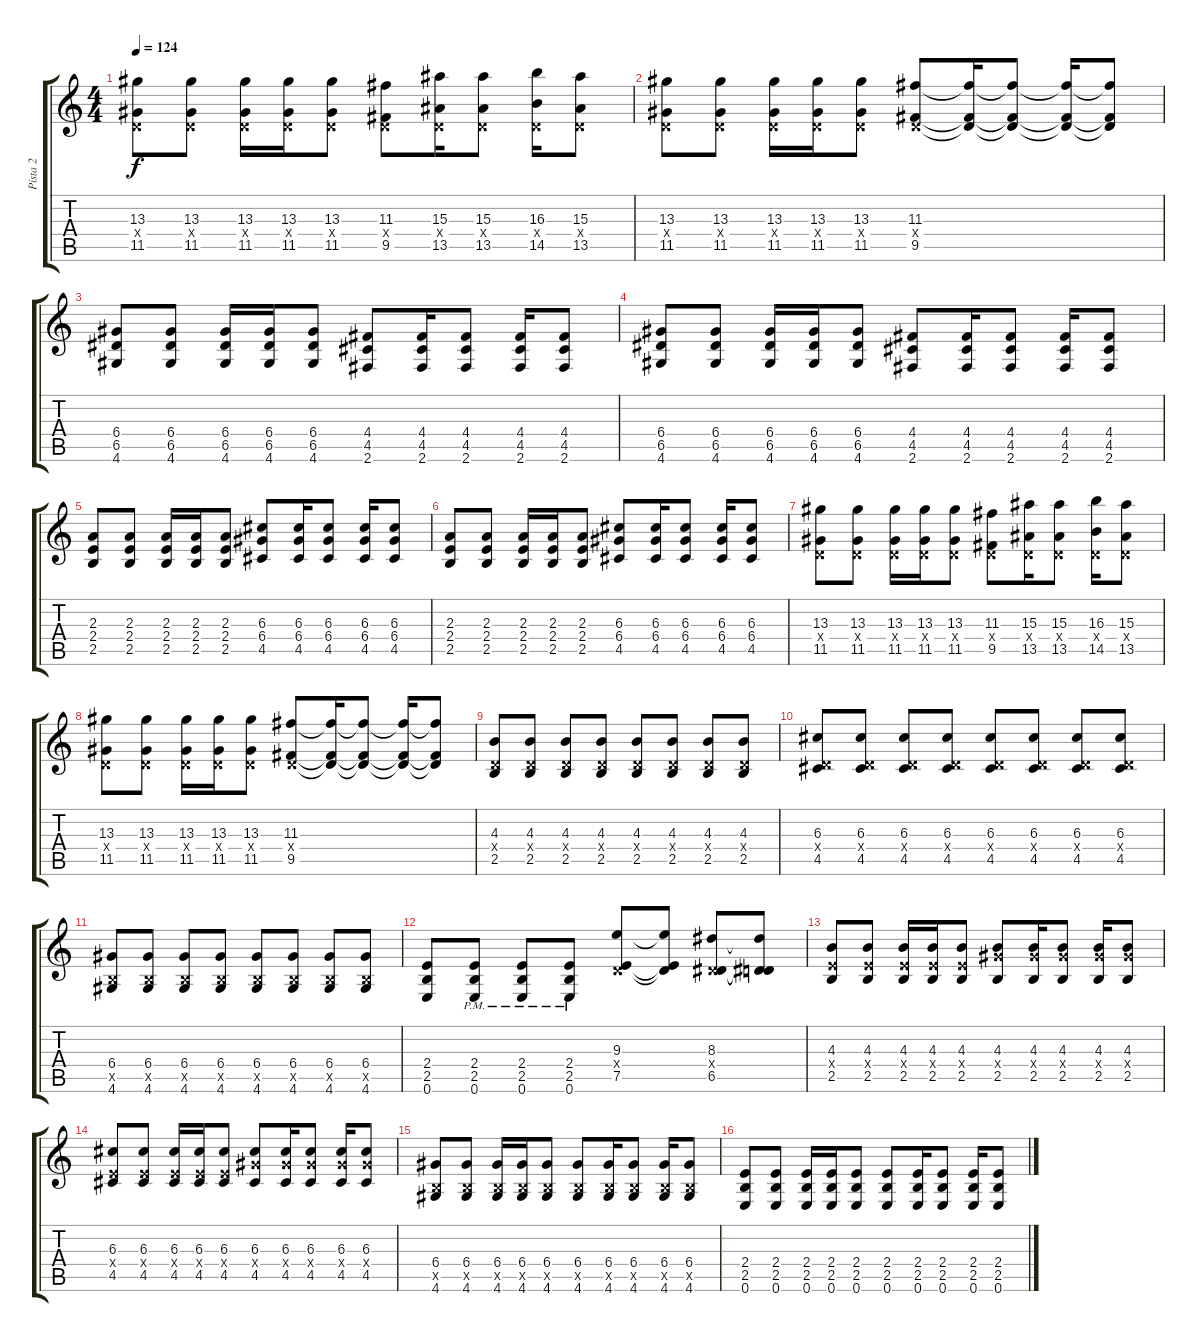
\track ("Pista 2" "Pista 2") {instrument electricguitarjazz}
\staff {score tabs}
\tuning (E4 B3 G3 D3 A2 E2) {hide}
\ts (4 4)
\tempo 124
\clef g2
\ks c
(13.3 0.4{x} 11.5).8{dy f} (13.3 0.4{x} 11.5).8 (13.3 0.4{x} 11.5).16 (13.3 0.4{x} 11.5).16 (13.3 0.4{x} 11.5).8 (11.3 0.4{x} 9.5).8 (15.3 0.4{x} 13.5).16 (15.3 0.4{x} 13.5).8 (16.3 0.4{x} 14.5).16 (15.3 0.4{x} 13.5).8 |
(13.3 0.4{x} 11.5).8 (13.3 0.4{x} 11.5).8 (13.3 0.4{x} 11.5).16 (13.3 0.4{x} 11.5).16 (13.3 0.4{x} 11.5).8 (11.3 0.4{x} 9.5).8 (11.3{t} 0.4{t} 9.5{t}).16 (11.3{t} 0.4{t} 9.5{t}).8 (11.3{t} 0.4{t} 9.5{t}).16 (11.3{t} 0.4{t} 9.5{t}).8 |
(6.4 6.5 4.6).8 (6.4 6.5 4.6).8 (6.4 6.5 4.6).16 (6.4 6.5 4.6).16 (6.4 6.5 4.6).8 (4.4 4.5 2.6).8 (4.4 4.5 2.6).16 (4.4 4.5 2.6).8 (4.4 4.5 2.6).16 (4.4 4.5 2.6).8 |
(6.4 6.5 4.6).8 (6.4 6.5 4.6).8 (6.4 6.5 4.6).16 (6.4 6.5 4.6).16 (6.4 6.5 4.6).8 (4.4 4.5 2.6).8 (4.4 4.5 2.6).16 (4.4 4.5 2.6).8 (4.4 4.5 2.6).16 (4.4 4.5 2.6).8 |
(2.3 2.4 2.5).8 (2.3 2.4 2.5).8 (2.3 2.4 2.5).16 (2.3 2.4 2.5).16 (2.3 2.4 2.5).8 (6.3 6.4 4.5).8 (6.3 6.4 4.5).16 (6.3 6.4 4.5).8 (6.3 6.4 4.5).16 (6.3 6.4 4.5).8 |
(2.3 2.4 2.5).8 (2.3 2.4 2.5).8 (2.3 2.4 2.5).16 (2.3 2.4 2.5).16 (2.3 2.4 2.5).8 (6.3 6.4 4.5).8 (6.3 6.4 4.5).16 (6.3 6.4 4.5).8 (6.3 6.4 4.5).16 (6.3 6.4 4.5).8 |
(13.3 0.4{x} 11.5).8 (13.3 0.4{x} 11.5).8 (13.3 0.4{x} 11.5).16 (13.3 0.4{x} 11.5).16 (13.3 0.4{x} 11.5).8 (11.3 0.4{x} 9.5).8 (15.3 0.4{x} 13.5).16 (15.3 0.4{x} 13.5).8 (16.3 0.4{x} 14.5).16 (15.3 0.4{x} 13.5).8 |
(13.3 0.4{x} 11.5).8 (13.3 0.4{x} 11.5).8 (13.3 0.4{x} 11.5).16 (13.3 0.4{x} 11.5).16 (13.3 0.4{x} 11.5).8 (11.3 0.4{x} 9.5).8 (11.3{t} 0.4{t} 9.5{t}).16 (11.3{t} 0.4{t} 9.5{t}).8 (11.3{t} 0.4{t} 9.5{t}).16 (11.3{t} 0.4{t} 9.5{t}).8 |
(4.3 0.4{x} 2.5).8 (4.3 0.4{x} 2.5).8 (4.3 0.4{x} 2.5).8 (4.3 0.4{x} 2.5).8 (4.3 0.4{x} 2.5).8 (4.3 0.4{x} 2.5).8 (4.3 0.4{x} 2.5).8 (4.3 0.4{x} 2.5).8 |
(6.3 0.4{x} 4.5).8 (6.3 0.4{x} 4.5).8 (6.3 0.4{x} 4.5).8 (6.3 0.4{x} 4.5).8 (6.3 0.4{x} 4.5).8 (6.3 0.4{x} 4.5).8 (6.3 0.4{x} 4.5).8 (6.3 0.4{x} 4.5).8 |
(6.4 2.5{x} 4.6).8 (6.4 2.5{x} 4.6).8 (6.4 2.5{x} 4.6).8 (6.4 2.5{x} 4.6).8 (6.4 2.5{x} 4.6).8 (6.4 2.5{x} 4.6).8 (6.4 2.5{x} 4.6).8 (6.4 2.5{x} 4.6).8 |
(2.4 2.5 0.6).8 (2.4{pm} 2.5{pm} 0.6{pm}).8 (2.4{pm} 2.5{pm} 0.6{pm}).8 (2.4{pm} 2.5{pm} 0.6{pm}).8 (9.3 0.4{x} 7.5).8 (9.3{t} 0.4{t} 7.5{t}).8 (8.3 0.4{x} 6.5).8 (8.3{t} 0.4{t} 6.5{t}).8 |
(4.3 2.4{x} 2.5).8 (4.3 2.4{x} 2.5).8 (4.3 2.4{x} 2.5).16 (4.3 2.4{x} 2.5).16 (4.3 2.4{x} 2.5).8 (4.3 6.4{x} 2.5).8 (4.3 6.4{x} 2.5).16 (4.3 6.4{x} 2.5).8 (4.3 6.4{x} 2.5).16 (4.3 6.4{x} 2.5).8 |
(6.3 2.4{x} 4.5).8 (6.3 2.4{x} 4.5).8 (6.3 2.4{x} 4.5).16 (6.3 2.4{x} 4.5).16 (6.3 2.4{x} 4.5).8 (6.3 6.4{x} 4.5).8 (6.3 6.4{x} 4.5).16 (6.3 6.4{x} 4.5).8 (6.3 6.4{x} 4.5).16 (6.3 6.4{x} 4.5).8 |
(6.4 2.5{x} 4.6).8 (6.4 2.5{x} 4.6).8 (6.4 2.5{x} 4.6).16 (6.4 2.5{x} 4.6).16 (6.4 2.5{x} 4.6).8 (6.4 2.5{x} 4.6).8 (6.4 2.5{x} 4.6).16 (6.4 2.5{x} 4.6).8 (6.4 2.5{x} 4.6).16 (6.4 2.5{x} 4.6).8 |
(2.4 2.5 0.6).8 (2.4 2.5 0.6).8 (2.4 2.5 0.6).16 (2.4 2.5 0.6).16 (2.4 2.5 0.6).8 (2.4 2.5 0.6).8 (2.4 2.5 0.6).16 (2.4 2.5 0.6).8 (2.4 2.5 0.6).16 (2.4 2.5 0.6).8
